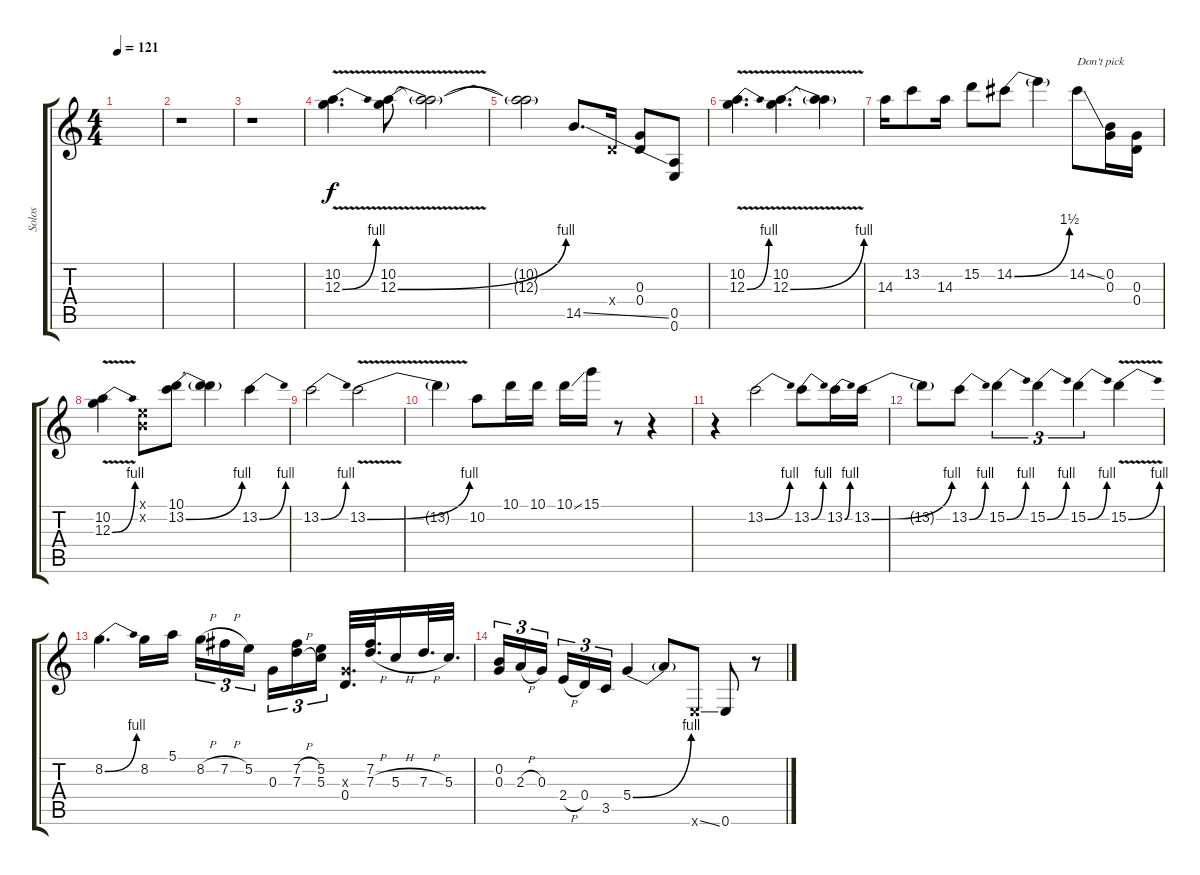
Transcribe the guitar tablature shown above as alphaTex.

\track ("Solos" "Solos") {instrument distortionguitar}
\staff {score tabs}
\tuning (E4 B3 G3 D3 A2 E2) {hide}
\ts (4 4)
\tempo 121
\clef g2
\ks c
|
r.1 |
r.1 |
(10.2{v} 12.3{be (bend 0 0 60 4) v}).4{d} (10.2{v} 12.3{be (bend 0 0 60 4) v}).8 (10.2{t} 12.3{t}).2 |
(10.2{t} 12.3{t}).2 14.5{ss}.8{d} 0.4{x}.16 (0.3 0.4).8 (0.5 0.6).8 |
(10.2{v} 12.3{be (bend 0 0 60 4) v}).4{d} (10.2{v} 12.3{be (bend 0 0 60 4) v}).4{d} (10.2{t} 12.3{t}).4 |
14.3.16 13.2.8 14.3.16 15.2.8 14.2{be (bend 0 0 60 6)}.8 14.2{t}.4 14.2{ss}.8{txt "Don't pick"} (0.2 0.3).16 (0.3 0.4).16 |
(10.2{v} 12.3{be (bend 0 0 60 4) v}).4 (0.1{x} 0.2{x}).8 (10.1 13.2{be (bend 0 0 60 4)}).8 (10.1{t} 13.2{t}).4 13.2{be (bend 0 0 60 4)}.4 |
13.2{be (bend 0 0 60 4)}.2 13.2{be (bend 0 0 60 4) v}.2 |
13.2{t}.4 10.2.8 10.1.16 10.1.16 10.1{ss}.16 15.1.16 r.8 r.4 |
r.4 13.2{be (bend 0 0 60 4)}.2 13.2{be (bend 0 0 60 4)}.8 13.2{be (bend 0 0 60 4)}.16 13.2{be (bend 0 0 60 4)}.16 |
13.2{t}.8 13.2{be (bend 0 0 60 4)}.8 15.2{be (bend 0 0 60 4)}.4{tu (3 2)} 15.2{be (bend 0 0 60 4)}.4{tu (3 2)} 15.2{be (bend 0 0 60 4)}.4{tu (3 2)} 15.2{be (bend 0 0 60 4) v}.4 |
8.2{be (bend 0 0 60 4)}.4{d} 8.2.16 5.1.16 8.2{h}.16{tu (3 2)} 7.2{h}.16{tu (3 2)} 5.2.16{tu (3 2) beam splitsecondary} 0.3.16{tu (3 2)} (7.2{h} 7.3{h}).16{tu (3 2)} (5.2 5.3).16{tu (3 2)} (0.3{x} 0.4).32{d} (7.2 7.3{h}).32{d} 5.3{h}.16 7.3{h}.32{d} 5.3.32{d} |
(0.2 0.3).16{tu (3 2)} 2.3{h}.16{tu (3 2)} 0.3.16{tu (3 2) beam splitsecondary} 2.4{h}.16{tu (3 2)} 0.4.16{tu (3 2)} 3.5.16{tu (3 2)} 5.4{be (bend 0 0 60 4)}.4 5.4{t}.8 0.6{ss x}.8 0.6.8 r.8
